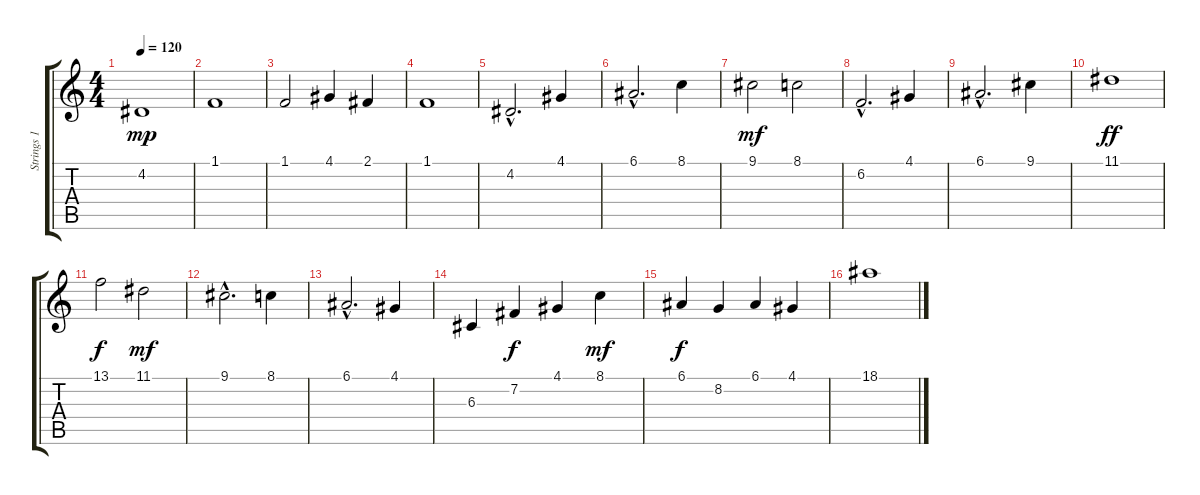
\track ("Strings 1" "Strings 1") {instrument stringensemble1}
\staff {score tabs}
\tuning (E4 B3 G3 D3 A2 E2) {hide}
\ts (4 4)
\tempo 120
\clef g2
\ks c
4.2.1{dy mp} |
1.1.1 |
1.1.2 4.1.4 2.1.4 |
1.1.1 |
4.2{hac}.2{d} 4.1.4 |
6.1{hac}.2{d} 8.1.4 |
9.1.2{dy mf} 8.1.2 |
6.2{hac}.2{d} 4.1.4 |
6.1{hac}.2{d} 9.1.4 |
11.1.1{dy ff} |
13.1.2{dy f} 11.1.2{dy mf} |
9.1{hac}.2{d} 8.1.4 |
6.1{hac}.2{d} 4.1.4 |
6.3.4 7.2.4{dy f} 4.1.4 8.1.4{dy mf} |
6.1.4{dy f} 8.2.4 6.1.4 4.1.4 |
18.1.1
